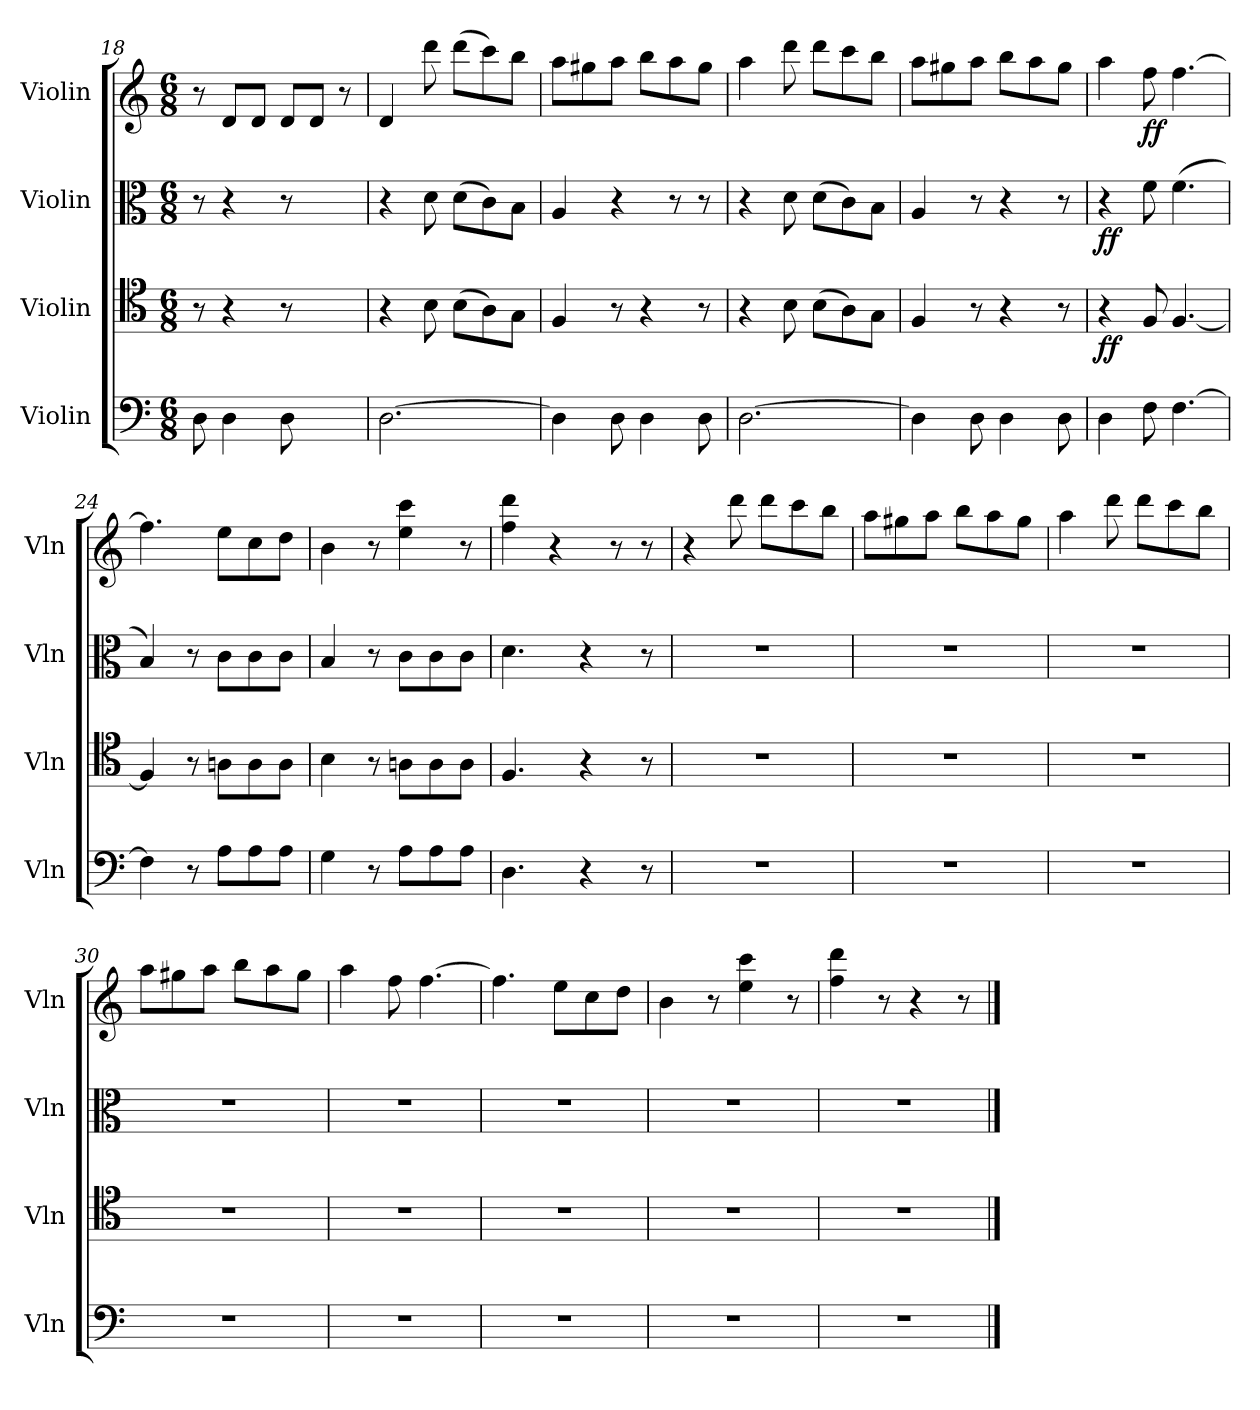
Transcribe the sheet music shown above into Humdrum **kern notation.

**kern	**kern	**dynam	**kern	**dynam	**kern	**dynam
*part4	*part3	*part3	*part2	*part2	*part1	*part1
*staff4	*staff3	*staff3	*staff2	*staff2	*staff1	*staff1
*I"Violin	*I"Violin	*	*I"Violin	*	*I"Violin	*
*I'Vln	*I'Vln	*	*I'Vln	*	*I'Vln	*
*clefF4	*clefC4	*	*clefC3	*	*clefG2	*
*k[]	*k[]	*	*k[]	*	*k[]	*
*M6/8	*M6/8	*	*M6/8	*	*M6/8	*
=18	=18	=18	=18	=18	=18	=18
8D\	8r	.	8r	.	8r	.
4D\	4r	.	4r	.	8d/L	.
.	.	.	.	.	8d/J	.
8D\	8r	.	8r	.	8d/L	.
8ryy	8ryy	.	8ryy	.	8d/J	.
8ryy	8ryy	.	8ryy	.	8r	.
=19	=19	=19	=19	=19	=19	=19
[2.D\	4r	.	4r	.	4d/	.
.	8B\	.	8d\	.	8ddd\	.
.	(>8B\L	.	(>8d\L	.	(>8ddd\L	.
.	8A\)	.	8c\)	.	8ccc\)	.
.	8G\J	.	8B\J	.	8bb\J	.
=20	=20	=20	=20	=20	=20	=20
4D\]	4F/	.	4A/	.	8aa\L	.
.	.	.	.	.	8gg#X\	.
8D\	8r	.	4r	.	8aa\J	.
4D\	4r	.	.	.	8bb\L	.
.	.	.	8r	.	8aa\	.
8D\	8r	.	8r	.	8gg#\J	.
=21	=21	=21	=21	=21	=21	=21
[2.D\	4r	.	4r	.	4aa\	.
.	8B\	.	8d\	.	8ddd\	.
.	(>8B\L	.	(>8d\L	.	8ddd\L	.
.	8A\)	.	8c\)	.	8ccc\	.
.	8G\J	.	8B\J	.	8bb\J	.
!!LO:PB:g=z
=22	=22	=22	=22	=22	=22	=22
4D\]	4F/	.	4A/	.	8aa\L	.
.	.	.	.	.	8gg#X\	.
8D\	8r	.	8r	.	8aa\J	.
4D\	4r	.	4r	.	8bb\L	.
.	.	.	.	.	8aa\	.
8D\	8r	.	8r	.	8gg#\J	.
=23	=23	=23	=23	=23	=23	=23
!	!	!LO:DY:b	!	!LO:DY:b	!	!
4D\	4r	ff	4r	ff	4aa\	.
!	!	!	!	!	!	!LO:DY:b
8F\	8F/	.	8f\	.	8ff\	ff
[4.F\	[4.F/	.	(>4.f\	.	[4.ff\	.
=24	=24	=24	=24	=24	=24	=24
4F\]	4F/]	.	4B/)	.	4.ff\]	.
8r	8r	.	8r	.	.	.
8A\L	8An\L	.	8c\L	.	8ee\L	.
8A\	8A\	.	8c\	.	8cc\	.
8A\J	8A\J	.	8c\J	.	8dd\J	.
=25	=25	=25	=25	=25	=25	=25
4G\	4B\	.	4B/	.	4b\	.
8r	8r	.	8r	.	8r	.
8A\L	8An\L	.	8c\L	.	4ee\ 4ccc\	.
8A\	8A\	.	8c\	.	.	.
8A\J	8A\J	.	8c\J	.	8r	.
=26	=26	=26	=26	=26	=26	=26
4.D\	4.F/	.	4.d\	.	4ff\ 4ddd\	.
.	.	.	.	.	4r	.
4r	4r	.	4r	.	.	.
.	.	.	.	.	8r	.
8r	8r	.	8r	.	8r	.
=27	=27	=27	=27	=27	=27	=27
2.r	2.r	.	2.r	.	4r	.
.	.	.	.	.	8ddd\	.
.	.	.	.	.	8ddd\L	.
.	.	.	.	.	8ccc\	.
.	.	.	.	.	8bb\J	.
!!LO:LB:g=z
=28	=28	=28	=28	=28	=28	=28
2.r	2.r	.	2.r	.	8aa\L	.
.	.	.	.	.	8gg#X\	.
.	.	.	.	.	8aa\J	.
.	.	.	.	.	8bb\L	.
.	.	.	.	.	8aa\	.
.	.	.	.	.	8gg#\J	.
=29	=29	=29	=29	=29	=29	=29
2.r	2.r	.	2.r	.	4aa\	.
.	.	.	.	.	8ddd\	.
.	.	.	.	.	8ddd\L	.
.	.	.	.	.	8ccc\	.
.	.	.	.	.	8bb\J	.
=30	=30	=30	=30	=30	=30	=30
2.r	2.r	.	2.r	.	8aa\L	.
.	.	.	.	.	8gg#X\	.
.	.	.	.	.	8aa\J	.
.	.	.	.	.	8bb\L	.
.	.	.	.	.	8aa\	.
.	.	.	.	.	8gg#\J	.
=31	=31	=31	=31	=31	=31	=31
2.r	2.r	.	2.r	.	4aa\	.
.	.	.	.	.	8ff\	.
.	.	.	.	.	[4.ff\	.
=32	=32	=32	=32	=32	=32	=32
2.r	2.r	.	2.r	.	4.ff\]	.
.	.	.	.	.	8ee\L	.
.	.	.	.	.	8cc\	.
.	.	.	.	.	8dd\J	.
=33	=33	=33	=33	=33	=33	=33
2.r	2.r	.	2.r	.	4b\	.
.	.	.	.	.	8r	.
.	.	.	.	.	4ee\ 4ccc\	.
.	.	.	.	.	8r	.
=34	=34	=34	=34	=34	=34	=34
2.r	2.r	.	2.r	.	4ff\ 4ddd\	.
.	.	.	.	.	8r	.
.	.	.	.	.	4r	.
.	.	.	.	.	8r	.
==	==	==	==	==	==	==
*-	*-	*-	*-	*-	*-	*-
